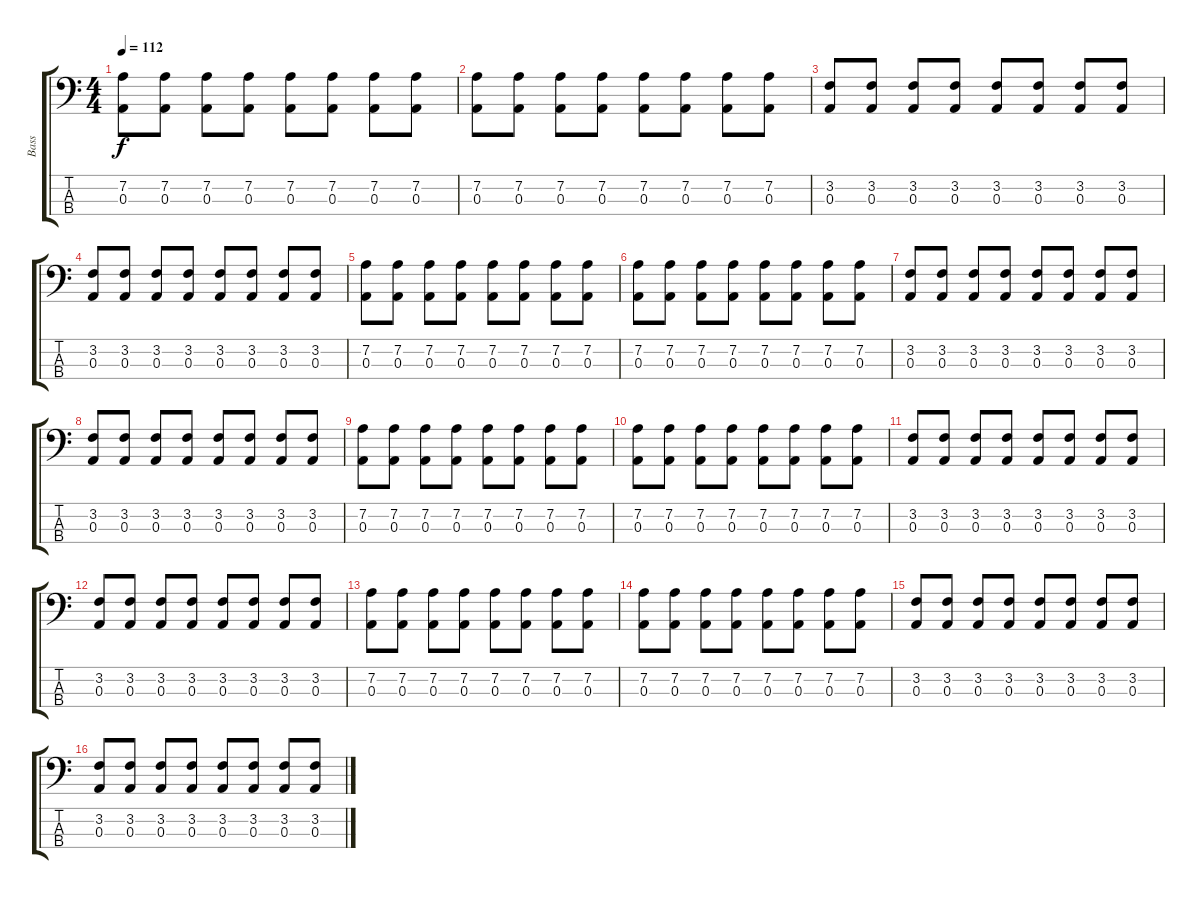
\track ("Bass" "Bass") {instrument electricbasspick}
\staff {score tabs}
\tuning (G2 D2 A1 E1) {hide}
\ts (4 4)
\tempo 112
\clef f4
\ks c
(7.2 0.3).8{dy f instrument electricbasspick} (7.2 0.3).8 (7.2 0.3).8 (7.2 0.3).8 (7.2 0.3).8 (7.2 0.3).8 (7.2 0.3).8 (7.2 0.3).8 |
(7.2 0.3).8 (7.2 0.3).8 (7.2 0.3).8 (7.2 0.3).8 (7.2 0.3).8 (7.2 0.3).8 (7.2 0.3).8 (7.2 0.3).8 |
(3.2 0.3).8 (3.2 0.3).8 (3.2 0.3).8 (3.2 0.3).8 (3.2 0.3).8 (3.2 0.3).8 (3.2 0.3).8 (3.2 0.3).8 |
(3.2 0.3).8 (3.2 0.3).8 (3.2 0.3).8 (3.2 0.3).8 (3.2 0.3).8 (3.2 0.3).8 (3.2 0.3).8 (3.2 0.3).8 |
(7.2 0.3).8 (7.2 0.3).8 (7.2 0.3).8 (7.2 0.3).8 (7.2 0.3).8 (7.2 0.3).8 (7.2 0.3).8 (7.2 0.3).8 |
(7.2 0.3).8 (7.2 0.3).8 (7.2 0.3).8 (7.2 0.3).8 (7.2 0.3).8 (7.2 0.3).8 (7.2 0.3).8 (7.2 0.3).8 |
(3.2 0.3).8 (3.2 0.3).8 (3.2 0.3).8 (3.2 0.3).8 (3.2 0.3).8 (3.2 0.3).8 (3.2 0.3).8 (3.2 0.3).8 |
(3.2 0.3).8 (3.2 0.3).8 (3.2 0.3).8 (3.2 0.3).8 (3.2 0.3).8 (3.2 0.3).8 (3.2 0.3).8 (3.2 0.3).8 |
(7.2 0.3).8 (7.2 0.3).8 (7.2 0.3).8 (7.2 0.3).8 (7.2 0.3).8 (7.2 0.3).8 (7.2 0.3).8 (7.2 0.3).8 |
(7.2 0.3).8 (7.2 0.3).8 (7.2 0.3).8 (7.2 0.3).8 (7.2 0.3).8 (7.2 0.3).8 (7.2 0.3).8 (7.2 0.3).8 |
(3.2 0.3).8 (3.2 0.3).8 (3.2 0.3).8 (3.2 0.3).8 (3.2 0.3).8 (3.2 0.3).8 (3.2 0.3).8 (3.2 0.3).8 |
(3.2 0.3).8 (3.2 0.3).8 (3.2 0.3).8 (3.2 0.3).8 (3.2 0.3).8 (3.2 0.3).8 (3.2 0.3).8 (3.2 0.3).8 |
(7.2 0.3).8 (7.2 0.3).8 (7.2 0.3).8 (7.2 0.3).8 (7.2 0.3).8 (7.2 0.3).8 (7.2 0.3).8 (7.2 0.3).8 |
(7.2 0.3).8 (7.2 0.3).8 (7.2 0.3).8 (7.2 0.3).8 (7.2 0.3).8 (7.2 0.3).8 (7.2 0.3).8 (7.2 0.3).8 |
(3.2 0.3).8 (3.2 0.3).8 (3.2 0.3).8 (3.2 0.3).8 (3.2 0.3).8 (3.2 0.3).8 (3.2 0.3).8 (3.2 0.3).8 |
(3.2 0.3).8 (3.2 0.3).8 (3.2 0.3).8 (3.2 0.3).8 (3.2 0.3).8 (3.2 0.3).8 (3.2 0.3).8 (3.2 0.3).8
